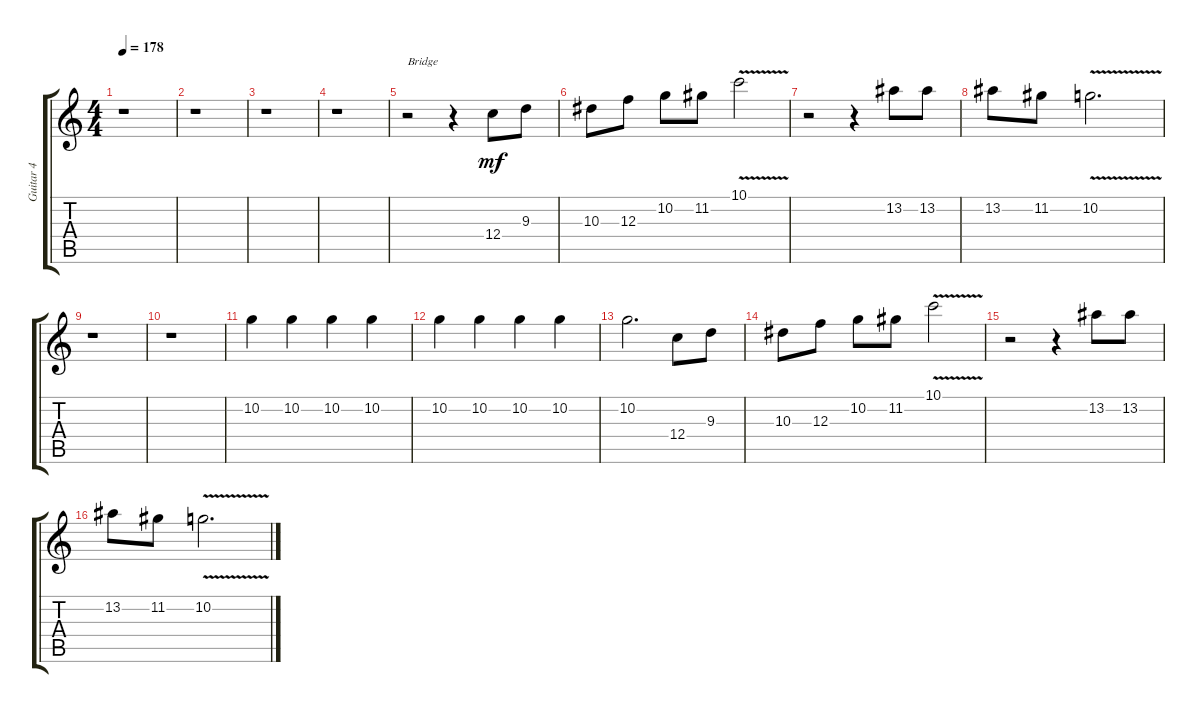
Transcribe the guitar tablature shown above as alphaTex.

\track ("Guitar 4" "Guitar 4") {instrument electricguitarclean}
\staff {score tabs}
\tuning (D4 A3 F3 C3 G2 C2) {hide}
\ts (4 4)
\tempo 178
\clef g2
\ks c
r.1{dy mf} |
r.1 |
r.1 |
r.1 |
r.2{txt "Bridge"} r.4 12.4.8 9.3.8 |
10.3.8 12.3.8 10.2.8 11.2.8 10.1{v}.2 |
r.2 r.4 13.2.8 13.2.8 |
13.2.8 11.2.8 10.2{v}.2{d} |
r.1 |
r.1 |
10.2.4 10.2.4 10.2.4 10.2.4 |
10.2.4 10.2.4 10.2.4 10.2.4 |
10.2.2{d} 12.4.8 9.3.8 |
10.3.8 12.3.8 10.2.8 11.2.8 10.1{v}.2 |
r.2 r.4 13.2.8 13.2.8 |
13.2.8 11.2.8 10.2{v}.2{d}
